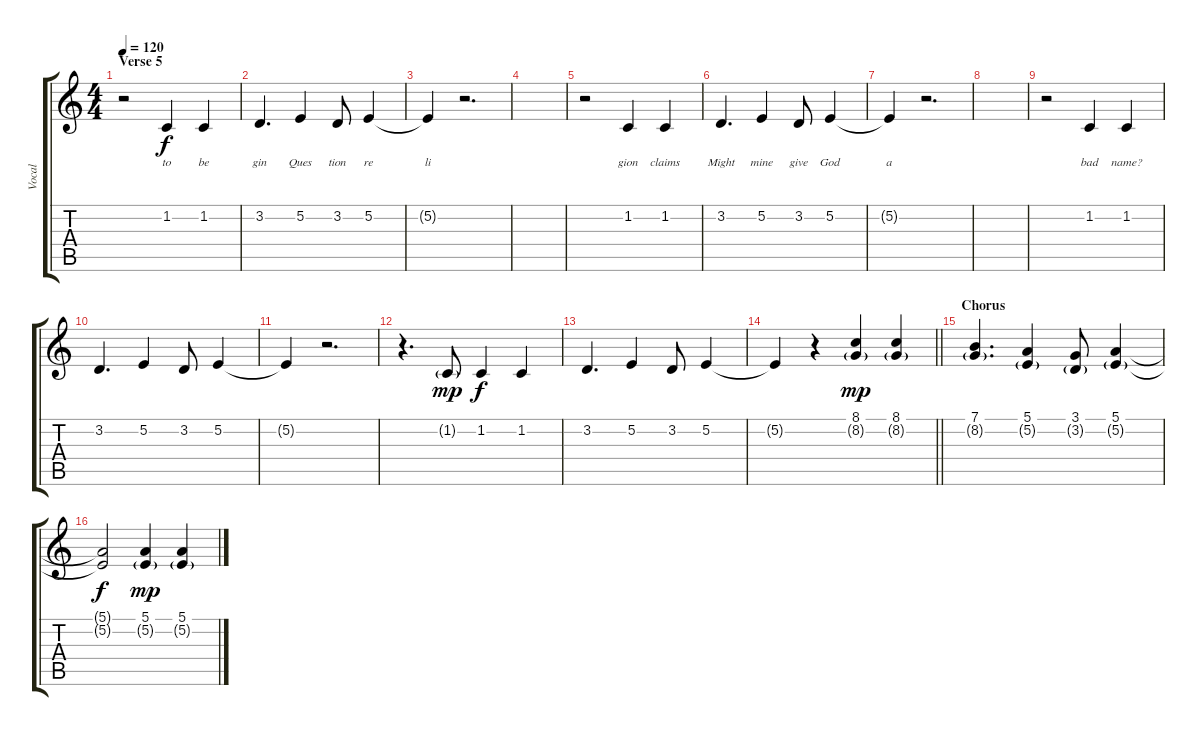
\track ("Vocal" "Vocal") {instrument acousticgrandpiano}
\staff {score tabs}
\tuning (E4 B3 G3 D3 A2 E2) {hide}
\ts (4 4)
\section ("" "Verse 5")
\tempo 120
\clef g2
\ks c
r.2{dy mp} 1.2.4{lyrics (0 "to") lyrics (1 "") lyrics (2 "") lyrics (3 "") lyrics (4 "") dy f} 1.2.4{lyrics (0 "be") lyrics (1 "") lyrics (2 "") lyrics (3 "") lyrics (4 "")} |
3.2.4{d lyrics (0 "gin") lyrics (1 "") lyrics (2 "") lyrics (3 "") lyrics (4 "")} 5.2.4{lyrics (0 "Ques") lyrics (1 "") lyrics (2 "") lyrics (3 "") lyrics (4 "")} 3.2.8{lyrics (0 "tion") lyrics (1 "") lyrics (2 "") lyrics (3 "") lyrics (4 "")} 5.2.4{lyrics (0 "re") lyrics (1 "") lyrics (2 "") lyrics (3 "") lyrics (4 "")} |
5.2{t}.4{lyrics (0 "li") lyrics (1 "") lyrics (2 "") lyrics (3 "") lyrics (4 "")} r.2{d} |
|
r.2 1.2.4{lyrics (0 "gion") lyrics (1 "") lyrics (2 "") lyrics (3 "") lyrics (4 "")} 1.2.4{lyrics (0 "claims") lyrics (1 "") lyrics (2 "") lyrics (3 "") lyrics (4 "")} |
3.2.4{d lyrics (0 "Might") lyrics (1 "") lyrics (2 "") lyrics (3 "") lyrics (4 "")} 5.2.4{lyrics (0 "mine") lyrics (1 "") lyrics (2 "") lyrics (3 "") lyrics (4 "")} 3.2.8{lyrics (0 "give") lyrics (1 "") lyrics (2 "") lyrics (3 "") lyrics (4 "")} 5.2.4{lyrics (0 "God") lyrics (1 "") lyrics (2 "") lyrics (3 "") lyrics (4 "")} |
5.2{t}.4{lyrics (0 "a") lyrics (1 "") lyrics (2 "") lyrics (3 "") lyrics (4 "")} r.2{d} |
|
r.2 1.2.4{lyrics (0 "bad") lyrics (1 "") lyrics (2 "") lyrics (3 "") lyrics (4 "")} 1.2.4{lyrics (0 "name?") lyrics (1 "") lyrics (2 "") lyrics (3 "") lyrics (4 "")} |
3.2.4{d} 5.2.4 3.2.8 5.2.4 |
5.2{t}.4 r.2{d} |
r.4{d} 1.2{g}.8{dy mp} 1.2.4{dy f} 1.2.4 |
3.2.4{d} 5.2.4 3.2.8 5.2.4 |
\barLineRight lightlight
5.2{t}.4 r.4 (8.1 8.2{g}).4{dy mp} (8.1 8.2{g}).4 |
\section ("" "Chorus")
(7.1 8.2{g}).4{d} (5.1 5.2{g}).4 (3.1 3.2{g}).8 (5.1 5.2{g}).4 |
(5.1{t} 5.2{t}).2{dy f} (5.1 5.2{g}).4{dy mp} (5.1 5.2{g}).4
